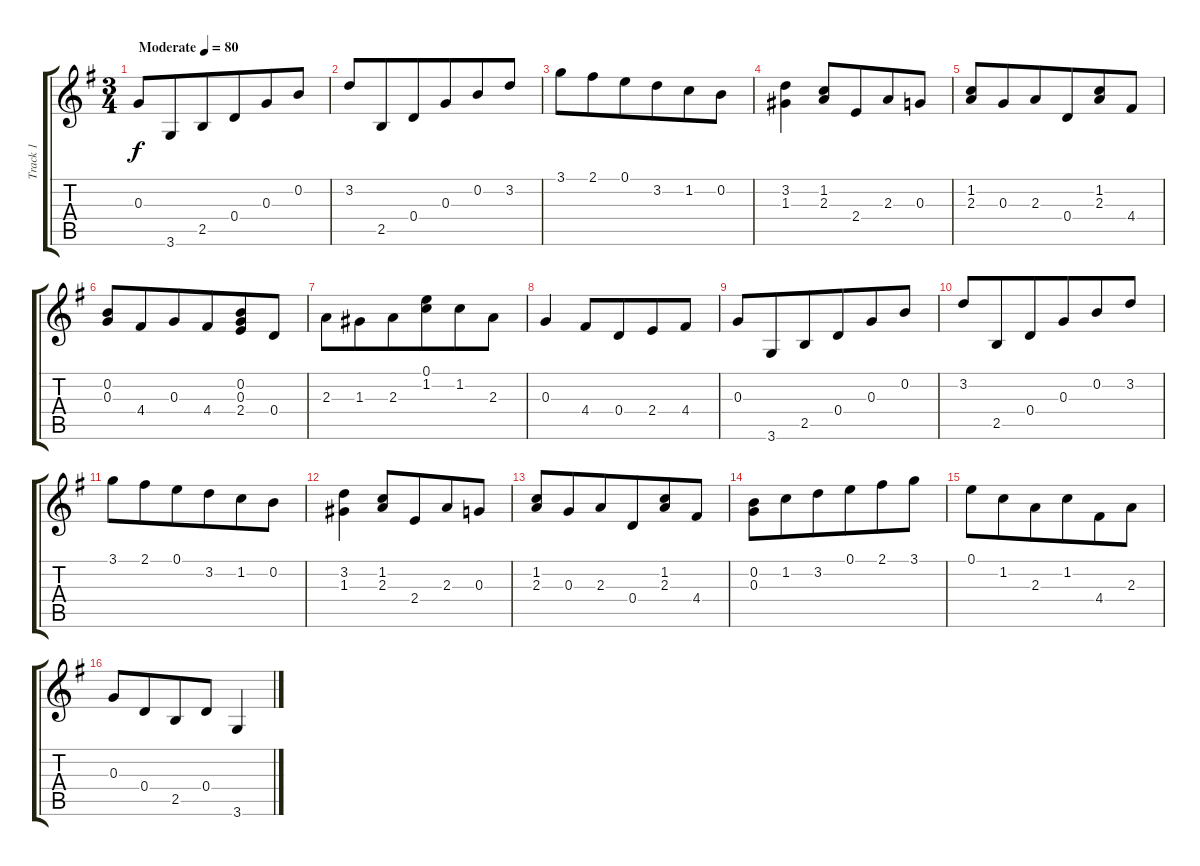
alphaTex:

\track ("Track 1" "Track 1") {instrument acousticguitarsteel}
\staff {score tabs}
\tuning (E4 B3 G3 D3 A2 E2) {hide}
\ts (3 4)
\tempo (80 "Moderate")
\clef g2
\ks g
0.3.8{dy f instrument acousticguitarsteel} 3.6.8{beam merge} 2.5.8 0.4.8{beam merge} 0.3.8 0.2.8 |
3.2.8 2.5.8{beam merge} 0.4.8 0.3.8{beam merge} 0.2.8 3.2.8 |
3.1.8 2.1.8{beam merge} 0.1.8 3.2.8{beam merge} 1.2.8 0.2.8 |
(3.2 1.3).4 (1.2 2.3).8 2.4.8{beam merge} 2.3.8 0.3.8 |
(1.2 2.3).8 0.3.8{beam merge} 2.3.8 0.4.8{beam merge} (1.2 2.3).8 4.4.8 |
(0.2 0.3).8 4.4.8{beam merge} 0.3.8 4.4.8{beam merge} (0.2 0.3 2.4).8 0.4.8 |
2.3.8 1.3.8{beam merge} 2.3.8 (0.1 1.2).8{beam merge} 1.2.8 2.3.8 |
0.3.4 4.4.8 0.4.8{beam merge} 2.4.8 4.4.8 |
0.3.8 3.6.8{beam merge} 2.5.8 0.4.8{beam merge} 0.3.8 0.2.8 |
3.2.8 2.5.8{beam merge} 0.4.8 0.3.8{beam merge} 0.2.8 3.2.8 |
3.1.8 2.1.8{beam merge} 0.1.8 3.2.8{beam merge} 1.2.8 0.2.8 |
(3.2 1.3).4 (1.2 2.3).8 2.4.8{beam merge} 2.3.8 0.3.8 |
(1.2 2.3).8 0.3.8{beam merge} 2.3.8 0.4.8{beam merge} (1.2 2.3).8 4.4.8 |
(0.2 0.3).8 1.2.8{beam merge} 3.2.8 0.1.8{beam merge} 2.1.8 3.1.8 |
0.1.8 1.2.8{beam merge} 2.3.8 1.2.8{beam merge} 4.4.8 2.3.8 |
0.3.8 0.4.8{beam merge} 2.5.8 0.4.8 3.6.4
